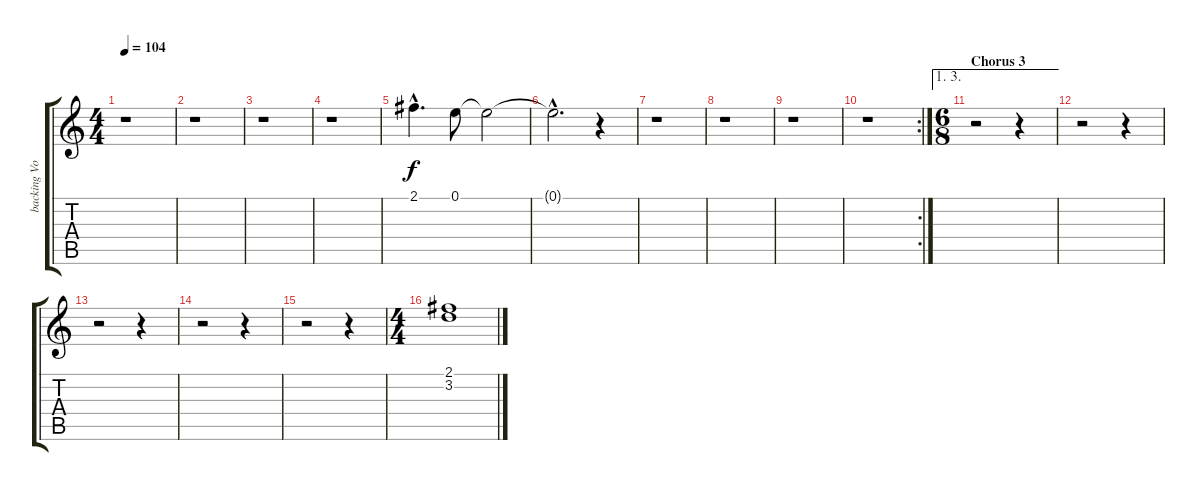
\track ("backing Vocals" "backing Vo") {instrument lead6voice}
\staff {score tabs}
\tuning (E5 B4 G4 D4 A3 E3) {hide}
\ts (4 4)
\tempo 104
\clef g2
\ks c
r.1{dy f} |
r.1 |
r.1 |
r.1 |
2.1{hac}.4{d volume 8} 0.1.8 0.1{t}.2 |
0.1{hac t}.2{d} r.4 |
r.1 |
r.1 |
r.1 |
\rc 2
r.1 |
\ae (1 3)
\ts (6 8)
\section ("" "Chorus 3")
r.2 r.4 |
r.2 r.4 |
r.2 r.4 |
r.2 r.4 |
r.2 r.4 |
\ts (4 4)
(2.1 3.2).1
